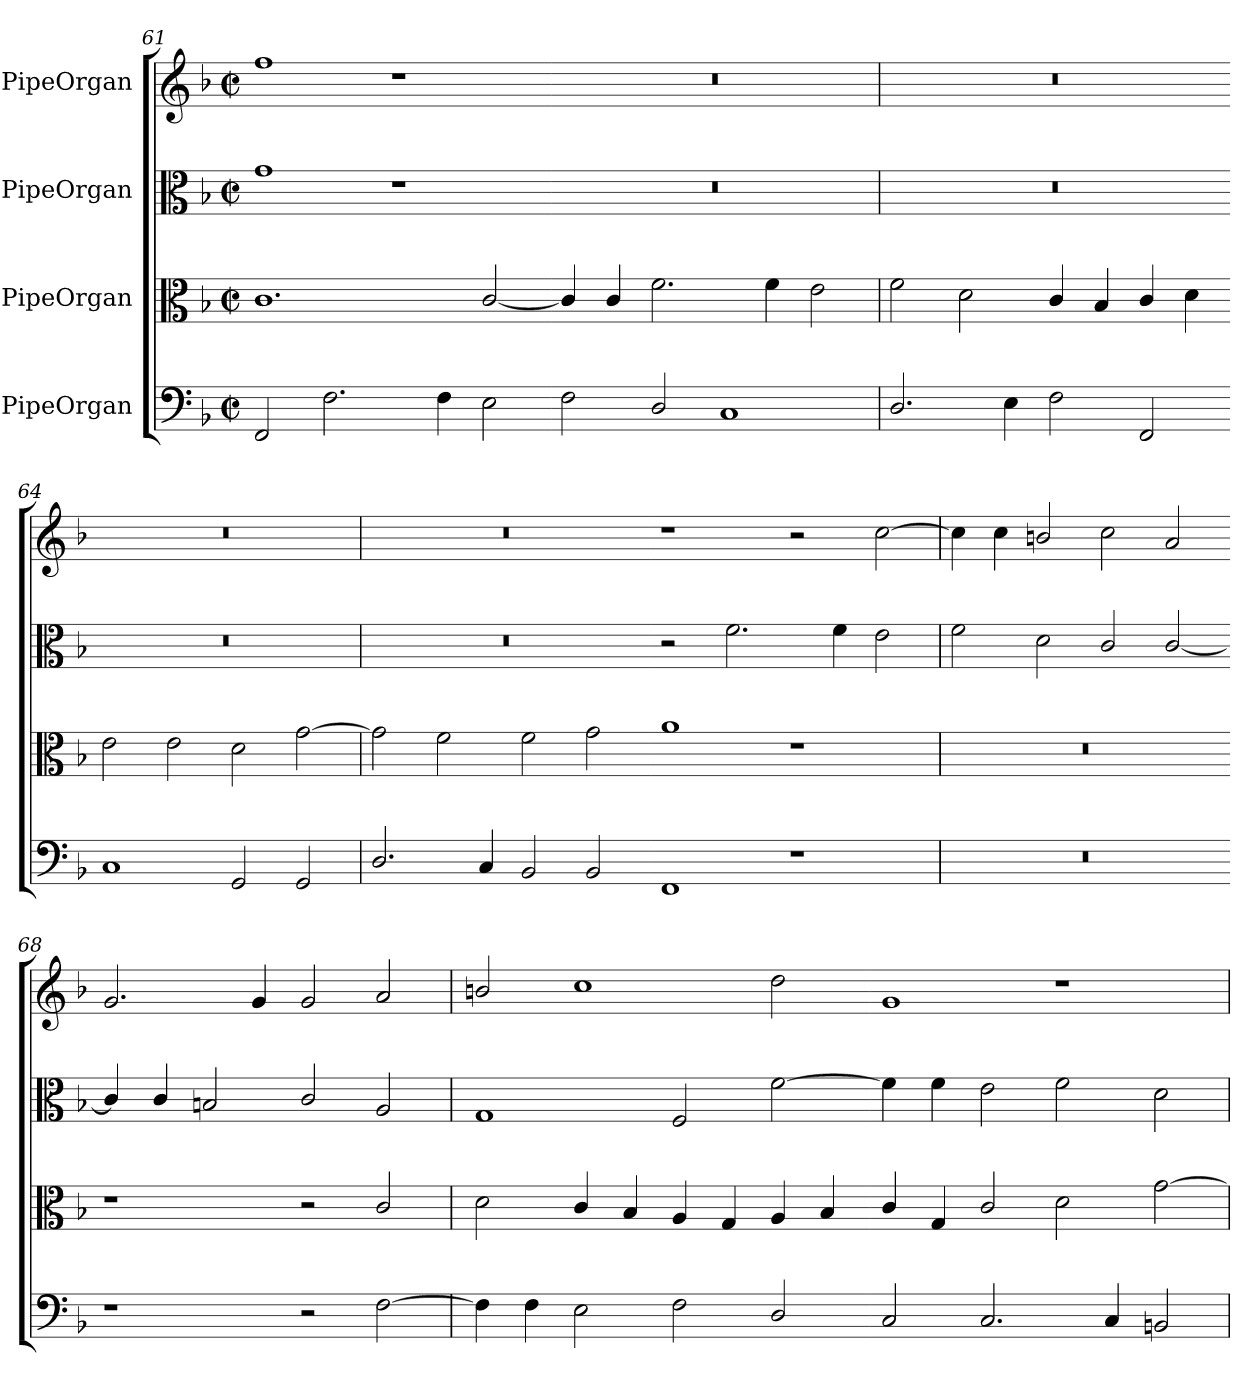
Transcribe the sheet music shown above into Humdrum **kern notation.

**kern	**kern	**kern	**kern
*part4	*part3	*part2	*part1
*staff4	*staff3	*staff2	*staff1
*I"PipeOrgan	*I"PipeOrgan	*I"PipeOrgan	*I"PipeOrgan
*clefF4	*clefC3	*clefC3	*clefG2
*k[b-]	*k[b-]	*k[b-]	*k[b-]
*F:	*F:	*F:	*F:
*M2/1	*M2/1	*M2/1	*M2/1
*met(c|)	*met(c|)	*met(c|)	*met(c|)
=61	=61	=61	=61
2FF/	1.c	1g	1ff
2.F\	.	.	.
.	.	1r	1r
4F\	.	.	.
2E\	[2c/	.	.
=62-	=62-	=62-	=62-
2F\	4c/]	0r	0r
.	4c/	.	.
2D/	2.f\	.	.
1C	.	.	.
.	4f\	.	.
.	2e\	.	.
=63	=63	=63	=63
2.D/	2f\	0r	0r
.	2d\	.	.
4E\	.	.	.
2F\	4c/	.	.
.	4B-/	.	.
2FF/	4c/	.	.
.	4d\	.	.
=64-	=64-	=64-	=64-
1C	2e\	0r	0r
.	2e\	.	.
2GG/	2d\	.	.
2GG/	[2g\	.	.
=65	=65	=65	=65
2.D/	2g\]	0r	0r
.	2f\	.	.
4C/	.	.	.
2BB-/	2f\	.	.
2BB-/	2g\	.	.
=66-	=66-	=66-	=66-
1FF	1a	2r	1r
.	.	2.f\	.
1r	1r	.	2r
.	.	4f\	.
.	.	2e\	[2cc\
=67	=67	=67	=67
0r	0r	2f\	4cc\]
.	.	.	4cc\
.	.	2d\	2bn/
.	.	2c/	2cc\
.	.	[2c/	2a/
=68-	=68-	=68-	=68-
1r	1r	4c/]	2.g/
.	.	4c/	.
.	.	2Bn/	.
.	.	.	4g/
2r	2r	2c/	2g/
[2F\	2c/	2A/	2a/
=69	=69	=69	=69
4F!\]	2d\	1G	2bn/
4F\	.	.	.
2E\	4c/	.	1cc
.	4B-/	.	.
2F\	4A/	2F/	.
.	4G/	.	.
2D/	4A/	[2f\	2dd\
.	4B-/	.	.
=70-	=70-	=70-	=70-
2C/	4c/	4f\]	1g
.	4G/	4f\	.
2.C/	2c/	2e\	.
.	2d\	2f\	1r
4C/	.	.	.
2BBn/	[2g\	2d\	.
=	=	=	=
*-	*-	*-	*-
